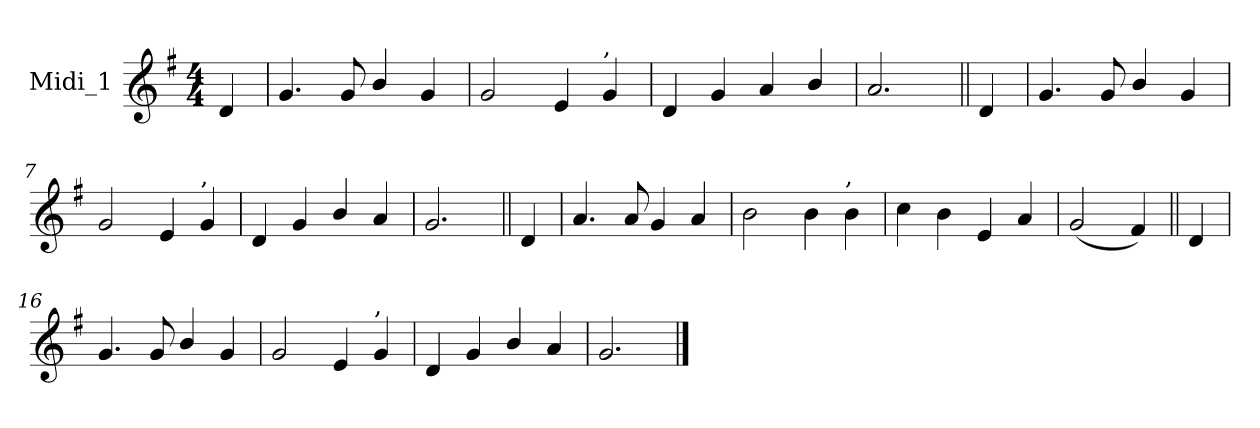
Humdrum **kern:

**kern
*part1
*staff1
*I"Midi_1
*clefG2
*k[f#]
*G:
*M4/4
=
4d/
=1
4.g/
8g/
4b/
4g/
=2
2g/
4e/
!LO:TX:a:t=,
4g/
=3
4d/
4g/
4a/
4b/
=4
2.a/
!!LO:LB:g=z
=5||
4d/
=6
4.g/
8g/
4b/
4g/
=7
2g/
4e/
!LO:TX:a:t=,
4g/
=8
4d/
4g/
4b/
4a/
=9
2.g/
!!LO:LB:g=z
=10||
4d
=11
4.a
8a
4g
4a
=12
2b
4b
!LO:TX:a:t=,
4b
=13
4cc
4b
4e
4a
=14
(<2g
4f#)
!!LO:LB:g=z
=15||
4d
=16
4.g/
8g/
4b/
4g/
=17
2g/
4e/
!LO:TX:a:t=,
4g/
=18
4d/
4g/
4b/
4a/
=19
2.g
==
*-
